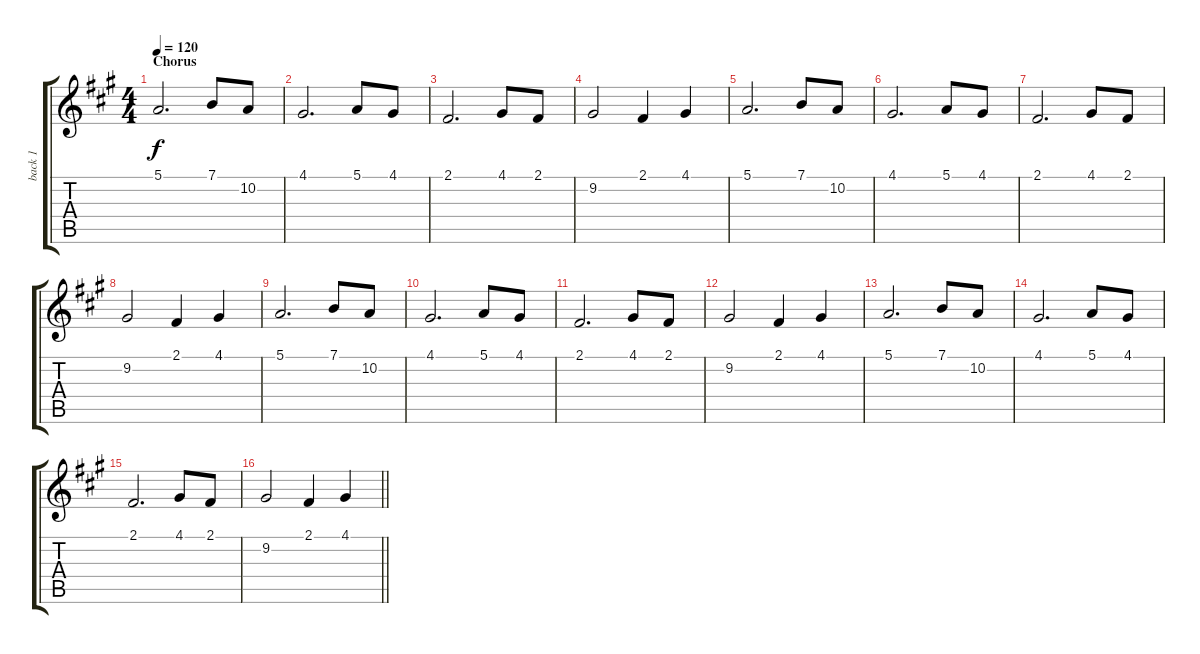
\track ("back 1" "back 1") {instrument stringensemble1}
\staff {score tabs}
\tuning (E4 B3 G3 D3 A2 E2) {hide}
\ts (4 4)
\section ("" "Chorus")
\tempo 120
\clef g2
\ks f#minor
5.1.2{d dy f} 7.1.8 10.2.8 |
4.1.2{d} 5.1.8 4.1.8 |
2.1.2{d} 4.1.8 2.1.8 |
9.2.2 2.1.4 4.1.4 |
5.1.2{d} 7.1.8 10.2.8 |
4.1.2{d} 5.1.8 4.1.8 |
2.1.2{d} 4.1.8 2.1.8 |
9.2.2 2.1.4 4.1.4 |
5.1.2{d} 7.1.8 10.2.8 |
4.1.2{d} 5.1.8 4.1.8 |
2.1.2{d} 4.1.8 2.1.8 |
9.2.2 2.1.4 4.1.4 |
5.1.2{d} 7.1.8 10.2.8 |
4.1.2{d} 5.1.8 4.1.8 |
2.1.2{d} 4.1.8 2.1.8 |
\barLineRight lightlight
9.2.2 2.1.4 4.1.4
